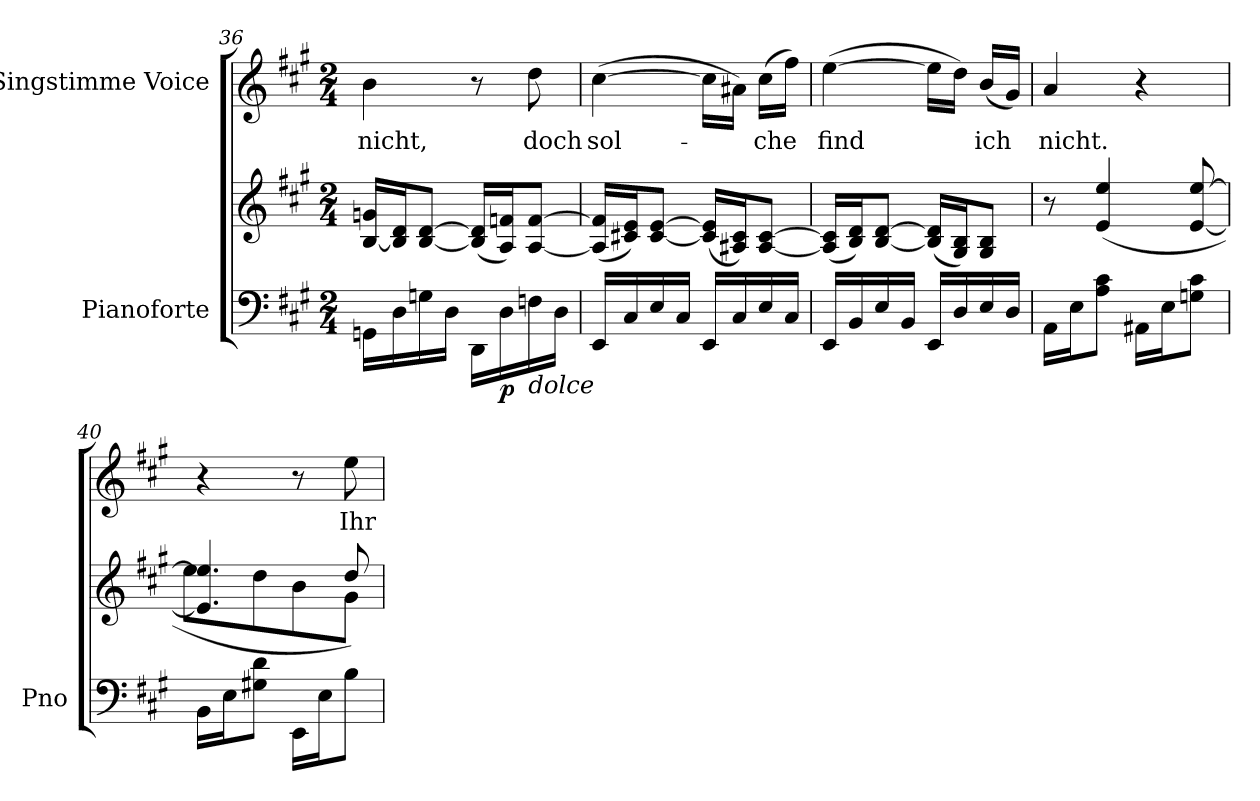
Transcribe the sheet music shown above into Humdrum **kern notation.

**kern	**kern	**dynam	**kern	**text
*part2	*part2	*part2	*part1	*part1
*staff3	*staff2	*staff2/3	*staff1	*staff1
*I"Pianoforte	*	*	*I"Singstimme Voice	*
*I'Pno	*	*	*	*
!!LO:LB:g=z
*clefF4	*clefG2	*	*clefG2	*
*k[f#c#g#]	*k[f#c#g#]	*	*k[f#c#g#]	*
*M2/4	*M2/4	*	*M2/4	*
=36	=36	=36	=36	=36
!	!	!	!	!LO:LY:b
16GGn\LL	[16B/ 16gn/LL	.	4b\	nicht,
16D\	16B/] 16d/J	.	.	.
16Gn\	[8B/ [8d/J	.	.	.
16D\JJ	.	.	.	.
16DD\LL	(16B/] 16d/]LL	.	8r	.
!	!	!LO:DY:b=2	!	!
16D\	16A/ 16fn/J)	p	.	.
!LO:TX:b:i:t=dolce	!	!	!	!
!	!	!	!	!LO:LY:b
16Fn\	[8A/ [8f/J	.	8dd\	doch
16D\JJ	.	.	.	.
!!LO:PB:g=z
=37	=37	=37	=37	=37
!	!	!	!	!LO:LY:b
16EE/LL	(16A/] 16fn/]LL	.	([4cc#\	sol-
16C#/	16c#X/ 16e/J)	.	.	.
16E/	[8c#/ [8e/J	.	.	.
16C#/JJ	.	.	.	.
16EE/LL	(16c#/] 16e/]LL	.	16cc#\LL]	.
16C#/	16A#X/ 16c#/J)	.	16a#X\JJ)	.
!	!	!	!	!LO:LY:b
16E/	[8A#/ [8c#/J	.	(16cc#\LL	-che
16C#/JJ	.	.	16ff#\JJ)	.
=38	=38	=38	=38	=38
!	!	!	!	!LO:LY:b
16EE/LL	(16A#/] 16c#/]LL	.	([4ee\	find
16BB/	16B/ 16d/J)	.	.	.
16E/	[8B/ [8d/J	.	.	.
16BB/JJ	.	.	.	.
16EE/LL	(16B/] 16d/]LL	.	16ee\LL]	.
16D/	16G#/ 16B/J)	.	16dd\JJ)	.
!	!	!	!	!LO:LY:b
16E/	8G#/ 8B/J	.	(16b/LL	ich
16D/JJ	.	.	16g#/JJ)	.
=39	=39	=39	=39	=39
!	!	!	!	!LO:LY:b
16AA\LL	8r	.	4a/	nicht.
16E\J	.	.	.	.
8A\ 8c#\J	(4e/ 4ee/	.	.	.
16AA#X\LL	.	.	4r	.
16E\J	.	.	.	.
8Gn\ 8c#\J	[<8e/ [8ee/	.	.	.
=40	=40	=40	=40	=40
*	*^	*	*	*
16BB\LL	4.e/] 4.ee/]	8ee\L	.	4r	.
16E\J	.	.	.	.	.
8G#X\ 8d\J	.	8dd\	.	.	.
16EE\LL	.	8b\	.	8r	.
16E\J	.	.	.	.	.
!	!	!	!	!	!LO:LY:b
8B\J	8dd/)	8g#\J	.	8ee\	Ihr
*	*v	*v	*	*	*
=	=	=	=	=
*-	*-	*-	*-	*-
